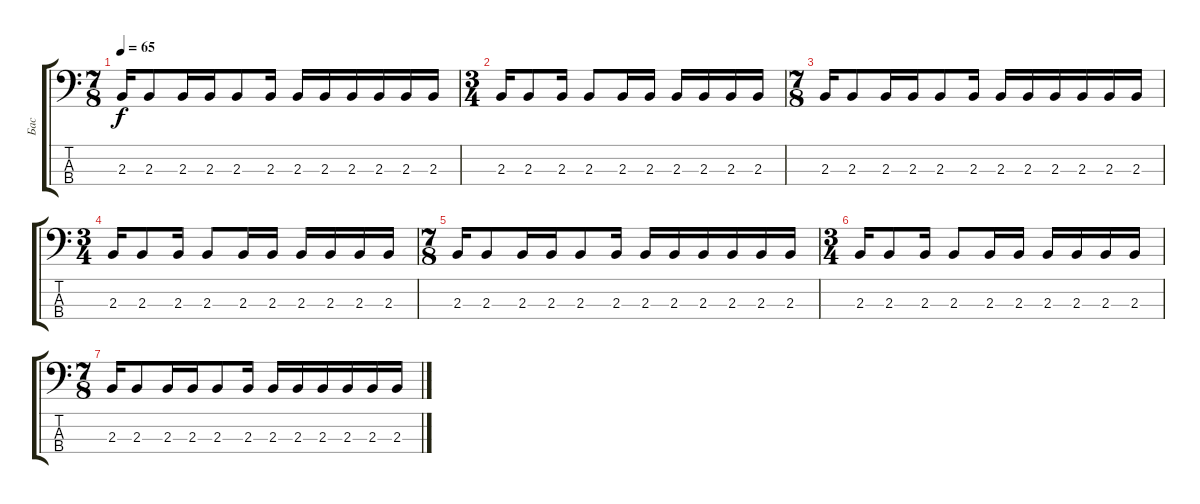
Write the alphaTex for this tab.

\track (" Бас" " Бас") {instrument electricbassfinger}
\staff {score tabs}
\tuning (G2 D2 A1 E1) {hide}
\ts (7 8)
\tempo 65
\clef f4
\ks c
2.3.16{dy f} 2.3.8 2.3.16 2.3.16 2.3.8 2.3.16 2.3.16 2.3.16 2.3.16 2.3.16 2.3.16 2.3.16 |
\ts (3 4)
2.3.16 2.3.8 2.3.16 2.3.8 2.3.16 2.3.16 2.3.16 2.3.16 2.3.16 2.3.16 |
\ts (7 8)
2.3.16 2.3.8 2.3.16 2.3.16 2.3.8 2.3.16 2.3.16 2.3.16 2.3.16 2.3.16 2.3.16 2.3.16 |
\ts (3 4)
2.3.16 2.3.8 2.3.16 2.3.8 2.3.16 2.3.16 2.3.16 2.3.16 2.3.16 2.3.16 |
\ts (7 8)
2.3.16 2.3.8 2.3.16 2.3.16 2.3.8 2.3.16 2.3.16 2.3.16 2.3.16 2.3.16 2.3.16 2.3.16 |
\ts (3 4)
2.3.16 2.3.8 2.3.16 2.3.8 2.3.16 2.3.16 2.3.16 2.3.16 2.3.16 2.3.16 |
\ts (7 8)
2.3.16 2.3.8 2.3.16 2.3.16 2.3.8 2.3.16 2.3.16 2.3.16 2.3.16 2.3.16 2.3.16 2.3.16
